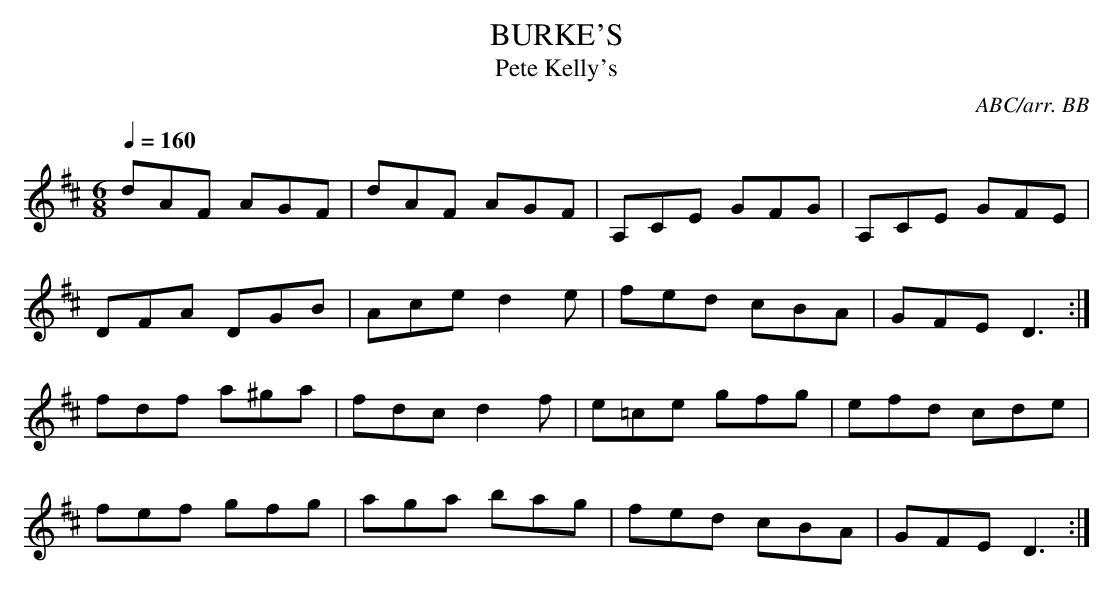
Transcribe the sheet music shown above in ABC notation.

X:1
T:BURKE'S
T:Pete Kelly's
C:ABC/arr. BB
Burke, Lad O'Beirne,and others. However Galway/NY fiddler
Pete Kelly told us he wrote it for a junior ceili band many
years ago, so it should really bear his name and not Joe's!
M:6/8
Q:1/4=160
L:1/8
K:D
dAF AGF|dAF AGF|A,CE GFG|A,CE GFE|
DFA DGB|Ace d2e|fed cBA|GFE D3 :|
fdf a^ga|fdc d2f|e=ce gfg|efd cde|
fef gfg|aga bag|fed cBA|GFE D3 :|
